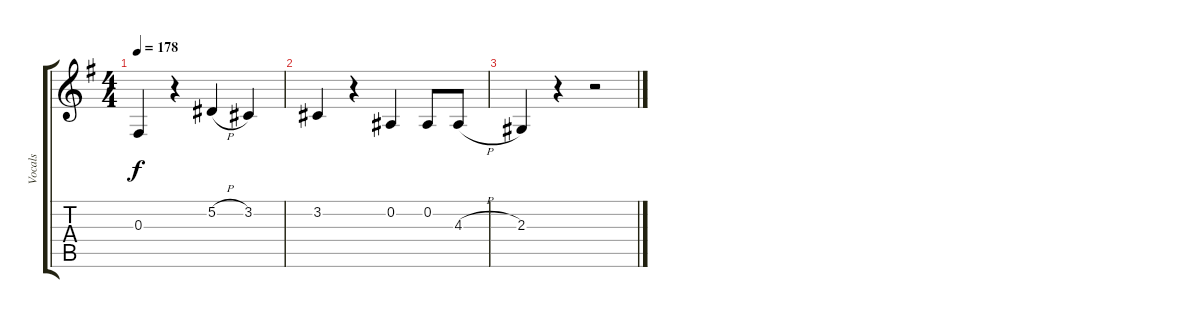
\track ("Vocals" "Vocals") {instrument clarinet}
\staff {score tabs}
\tuning (Eb4 Bb3 Gb3 Db3 Ab2 Eb2) {hide}
\ts (4 4)
\tempo 178
\clef g2
\ks g
0.3.4{dy f} r.4 5.2{h}.4 3.2.4 |
3.2.4 r.4 0.2.4 0.2.8 4.3{h}.8 |
2.3.4 r.4 r.2
